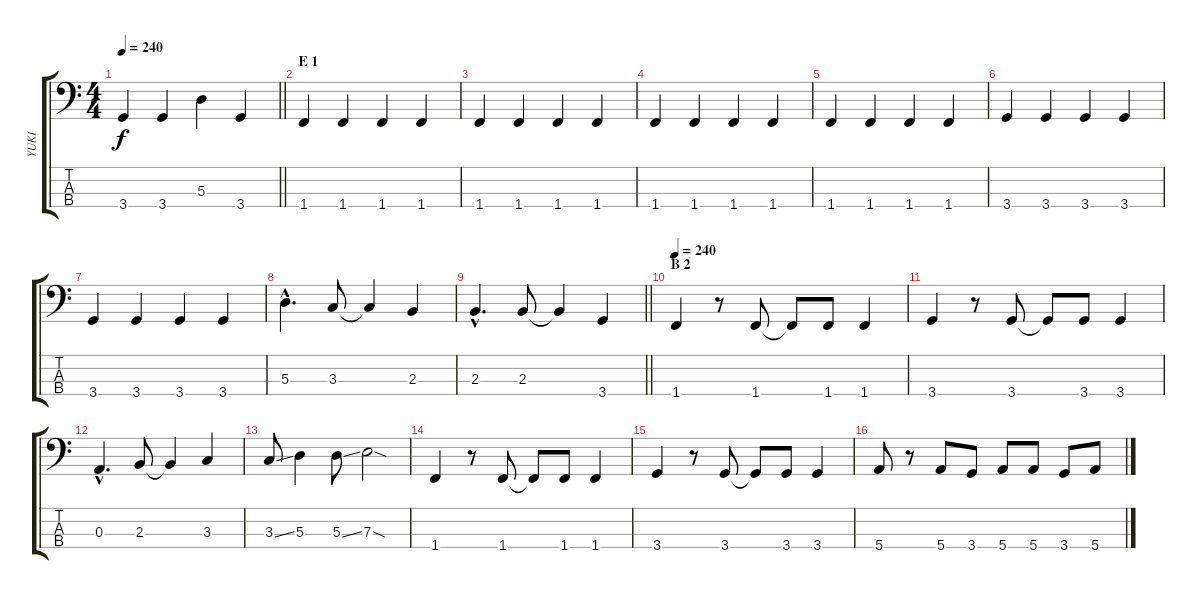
\track ("YUKI" "YUKI") {instrument electricbasspick}
\staff {score tabs}
\tuning (G2 D2 A1 E1) {hide}
\ts (4 4)
\tempo 240
\clef f4
\barLineRight lightlight
\ks c
3.4.4{dy f} 3.4.4 5.3.4 3.4.4 |
\section ("" "E 1")
1.4.4 1.4.4 1.4.4 1.4.4 |
1.4.4 1.4.4 1.4.4 1.4.4 |
1.4.4 1.4.4 1.4.4 1.4.4 |
1.4.4 1.4.4 1.4.4 1.4.4 |
3.4.4 3.4.4 3.4.4 3.4.4 |
3.4.4 3.4.4 3.4.4 3.4.4 |
5.3{hac}.4{d} 3.3.8 3.3{t}.4 2.3.4 |
\barLineRight lightlight
2.3{hac}.4{d} 2.3.8 2.3{t}.4 3.4.4 |
\section ("" "B 2")
\tempo 240
1.4.4 r.8 1.4.8 1.4{t}.8 1.4.8 1.4.4 |
3.4.4 r.8 3.4.8 3.4{t}.8 3.4.8 3.4.4 |
0.3{hac}.4{d} 2.3.8 2.3{t}.4 3.3.4 |
3.3{ss}.8 5.3.4 5.3{ss}.8 7.3{sod}.2 |
1.4.4 r.8 1.4.8 1.4{t}.8 1.4.8 1.4.4 |
3.4.4 r.8 3.4.8 3.4{t}.8 3.4.8 3.4.4 |
5.4.8 r.8 5.4.8 3.4.8 5.4.8 5.4.8 3.4.8 5.4.8
